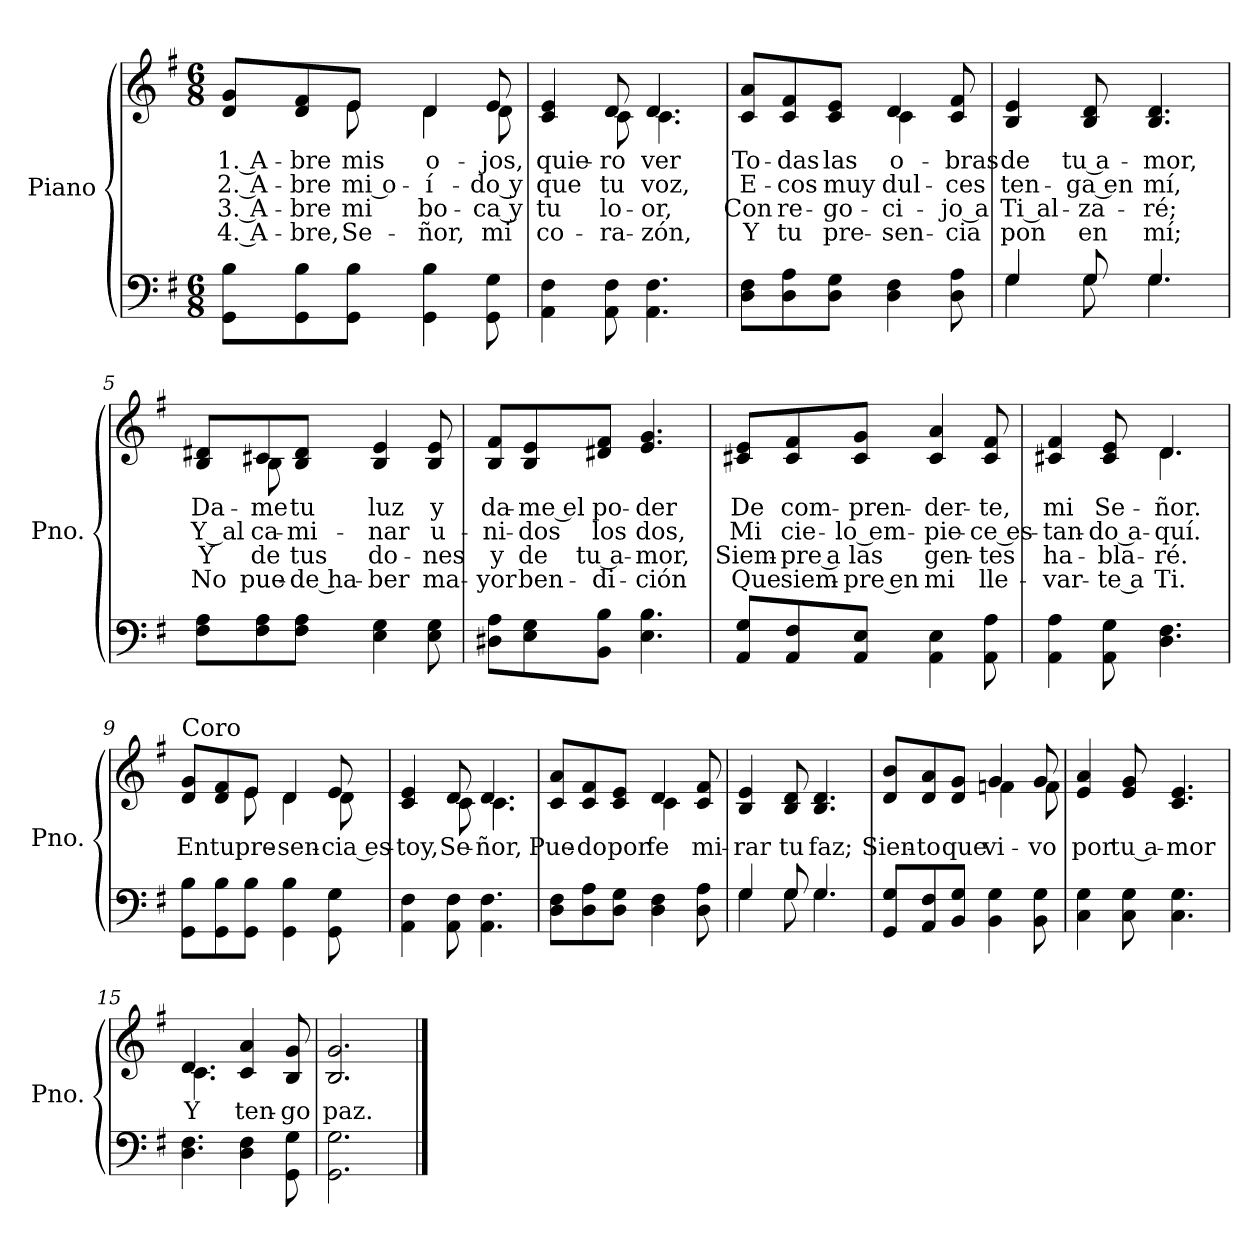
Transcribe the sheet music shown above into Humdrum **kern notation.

**kern	**kern	**text	**text	**text	**text
*part1	*part1	*part1	*part1	*part1	*part1
*staff2	*staff1	*staff1	*staff1	*staff1	*staff1
*I"Piano	*	*	*	*	*
*I'Pno.	*	*	*	*	*
*clefF4	*clefG2	*	*	*	*
*k[f#]	*k[f#]	*	*	*	*
*M6/8	*M6/8	*	*	*	*
=1	=1	=1	=1	=1	=1
!	!	!LO:LY:b	!LO:LY:b	!LO:LY:b	!LO:LY:b
*	*^	*	*	*	*
8GG\ 8B\L	8d/ 8g/L	4ryy	1. A-	2. A-	3. A-	4. A-
!	!	!	!LO:LY:b	!LO:LY:b	!LO:LY:b	!LO:LY:b
8GG\ 8B\	8d/ 8f#/	.	-bre	-bre	-bre	-bre,
!	!	!	!LO:LY:b	!LO:LY:b	!LO:LY:b	!LO:LY:b
8GG\ 8B\J	8e/J	8e\	mis	mi o-	mi	Se-
!	!	!	!LO:LY:b	!LO:LY:b	!LO:LY:b	!LO:LY:b
4GG\ 4B\	4d/	4d\	o-	-í-	bo-	-ñor,
!	!	!	!LO:LY:b	!LO:LY:b	!LO:LY:b	!LO:LY:b
8GG\ 8G\	8e/	8d\	-jos,	-do y	-ca y	mi
=2	=2	=2	=2	=2	=2	=2
!	!	!	!LO:LY:b	!LO:LY:b	!LO:LY:b	!LO:LY:b
4AA\ 4F#\	4c/ 4e/	4ryy	quie-	que	tu	co-
!	!	!	!LO:LY:b	!LO:LY:b	!LO:LY:b	!LO:LY:b
8AA\ 8F#\	8d/	8c\	-ro	tu	lo-	-ra-
!	!	!	!LO:LY:b	!LO:LY:b	!LO:LY:b	!LO:LY:b
4.AA\ 4.F#\	4.d/	4.c\	ver	voz,	-or,	-zón,
=3	=3	=3	=3	=3	=3	=3
!	!	!	!LO:LY:b	!LO:LY:b	!LO:LY:b	!LO:LY:b
8D\ 8F#\L	8c/ 8a/L	4.ryy	To-	E-	Con	Y
!	!	!	!LO:LY:b	!LO:LY:b	!LO:LY:b	!LO:LY:b
8D\ 8A\	8c/ 8f#/	.	-das	-cos	re-	tu
!	!	!	!LO:LY:b	!LO:LY:b	!LO:LY:b	!LO:LY:b
8D\ 8G\J	8c/ 8e/J	.	las	muy	-go-	pre-
!	!	!	!LO:LY:b	!LO:LY:b	!LO:LY:b	!LO:LY:b
4D\ 4F#\	4d/	4c\	o-	dul-	-ci-	-sen-
!	!	!	!LO:LY:b	!LO:LY:b	!LO:LY:b	!LO:LY:b
8D\ 8A\	8c/ 8f#/	8ryy	-bras	-ces	-jo a	-cia
=4	=4	=4	=4	=4	=4	=4
*^	*	*	*	*	*	*
!	!	!	!	!LO:LY:b	!LO:LY:b	!LO:LY:b	!LO:LY:b
*	*	*v	*v	*	*	*	*
4G/	4G\	4B/ 4e/	de	ten-	Ti al-	pon
!	!	!	!LO:LY:b	!LO:LY:b	!LO:LY:b	!LO:LY:b
8G/	8G\	8B/ 8d/	tu a-	-ga en	-za-	en
!	!	!	!LO:LY:b	!LO:LY:b	!LO:LY:b	!LO:LY:b
4.G/	4.G\	4.B/ 4.d/	-mor,	mí,	-ré;	mí;
!!LO:LB:g=z
=5	=5	=5	=5	=5	=5	=5
!	!	!	!LO:LY:b	!LO:LY:b	!LO:LY:b	!LO:LY:b
*v	*v	*^	*	*	*	*
8F#\ 8A\L	8B/ 8d#X/L	8ryy	Da-	Y al	Y	No
!	!	!	!LO:LY:b	!LO:LY:b	!LO:LY:b	!LO:LY:b
8F#\ 8A\	8c#X/	8B\	-me	ca-	de	pue-
!	!	!	!LO:LY:b	!LO:LY:b	!LO:LY:b	!LO:LY:b
8F#\ 8A\J	8B/ 8d#/J	2ryy	tu	-mi-	tus	-de ha-
!	!	!	!LO:LY:b	!LO:LY:b	!LO:LY:b	!LO:LY:b
4E\ 4G\	4B/ 4e/	.	luz	-nar	do-	-ber
!	!	!	!LO:LY:b	!LO:LY:b	!LO:LY:b	!LO:LY:b
8E\ 8G\	8B/ 8e/	.	y	u-	-nes	ma-
*	*v	*v	*	*	*	*
=6	=6	=6	=6	=6	=6
!	!	!LO:LY:b	!LO:LY:b	!LO:LY:b	!LO:LY:b
8D#X\ 8A\L	8B/ 8f#/L	da-	-ni-	y	-yor
!	!	!LO:LY:b	!LO:LY:b	!LO:LY:b	!LO:LY:b
8E\ 8G\	8B/ 8e/	-me el	-dos	de	ben-
!	!	!LO:LY:b	!LO:LY:b	!LO:LY:b	!LO:LY:b
8BB\ 8B\J	8d#X/ 8f#/J	po-	los	tu a-	-di-
!	!	!LO:LY:b	!LO:LY:b	!LO:LY:b	!LO:LY:b
4.E\ 4.B\	4.e/ 4.g/	-der	dos,	-mor,	-ción
=7	=7	=7	=7	=7	=7
!	!	!LO:LY:b	!LO:LY:b	!LO:LY:b	!LO:LY:b
8AA/ 8G/L	8c#X/ 8e/L	De	Mi	Siem-	Que
!	!	!LO:LY:b	!LO:LY:b	!LO:LY:b	!LO:LY:b
8AA/ 8F#/	8c#/ 8f#/	com-	cie-	-pre a	siem-
!	!	!LO:LY:b	!LO:LY:b	!LO:LY:b	!LO:LY:b
8AA/ 8E/J	8c#/ 8g/J	-pren-	-lo em-	las	-pre en
!	!	!LO:LY:b	!LO:LY:b	!LO:LY:b	!LO:LY:b
4AA\ 4E\	4c#/ 4a/	-der-	-pie-	gen-	mi
!	!	!LO:LY:b	!LO:LY:b	!LO:LY:b	!LO:LY:b
8AA\ 8A\	8c#/ 8f#/	-te,	-ce es-	-tes	lle-
=8	=8	=8	=8	=8	=8
!	!	!LO:LY:b	!LO:LY:b	!LO:LY:b	!LO:LY:b
*	*^	*	*	*	*
4AA\ 4A\	4c#X/ 4f#/	4.ryy	mi	-tan-	ha-	-var-
!	!	!	!LO:LY:b	!LO:LY:b	!LO:LY:b	!LO:LY:b
8AA\ 8G\	8c#/ 8e/	.	Se-	-do a-	-bla-	-te a
!	!	!	!LO:LY:b	!LO:LY:b	!LO:LY:b	!LO:LY:b
4.D\ 4.F#\	4.d/	4.d\	-ñor.	-quí.	-ré.	Ti.
!!LO:LB:g=z	!!
=9	=9	=9	=9	=9	=9	=9
!	!LO:TX:t=Coro	!	!	!	!	!
!	!	!	!LO:LY:b	!	!	!
8GG\ 8B\L	8d/ 8g/L	4ryy	En	.	.	.
!	!	!	!LO:LY:b	!	!	!
8GG\ 8B\	8d/ 8f#/	.	tu	.	.	.
!	!	!	!LO:LY:b	!	!	!
8GG\ 8B\J	8e/J	8e\	pre-	.	.	.
!	!	!	!LO:LY:b	!	!	!
4GG\ 4B\	4d/	4d\	-sen-	.	.	.
!	!	!	!LO:LY:b	!	!	!
8GG\ 8G\	8e/	8d\	-cia es-	.	.	.
=10	=10	=10	=10	=10	=10	=10
!	!	!	!LO:LY:b	!	!	!
4AA\ 4F#\	4c/ 4e/	4ryy	-toy,	.	.	.
!	!	!	!LO:LY:b	!	!	!
8AA\ 8F#\	8d/	8c\	Se-	.	.	.
!	!	!	!LO:LY:b	!	!	!
4.AA\ 4.F#\	4.d/	4.c\	-ñor,	.	.	.
=11	=11	=11	=11	=11	=11	=11
!	!	!	!LO:LY:b	!	!	!
8D\ 8F#\L	8c/ 8a/L	4.ryy	Pue-	.	.	.
!	!	!	!LO:LY:b	!	!	!
8D\ 8A\	8c/ 8f#/	.	-do	.	.	.
!	!	!	!LO:LY:b	!	!	!
8D\ 8G\J	8c/ 8e/J	.	por	.	.	.
!	!	!	!LO:LY:b	!	!	!
4D\ 4F#\	4d/	4c\	fe	.	.	.
!	!	!	!LO:LY:b	!	!	!
8D\ 8A\	8c/ 8f#/	8ryy	mi-	.	.	.
=12	=12	=12	=12	=12	=12	=12
*^	*	*	*	*	*	*
!	!	!	!	!LO:LY:b	!	!	!
*	*	*v	*v	*	*	*	*
4G/	4G\	4B/ 4e/	-rar	.	.	.
!	!	!	!LO:LY:b	!	!	!
8G/	8G\	8B/ 8d/	tu	.	.	.
!	!	!	!LO:LY:b	!	!	!
4.G/	4.G\	4.B/ 4.d/	faz;	.	.	.
!!LO:LB:g=z
=13	=13	=13	=13	=13	=13	=13
!	!	!	!LO:LY:b	!	!	!
*v	*v	*^	*	*	*	*
8GG/ 8G/L	8d/ 8b/L	4.ryy	Sien-	.	.	.
!	!	!	!LO:LY:b	!	!	!
8AA/ 8F#/	8d/ 8a/	.	-to	.	.	.
!	!	!	!LO:LY:b	!	!	!
8BB/ 8G/J	8d/ 8g/J	.	que	.	.	.
!	!	!	!LO:LY:b	!	!	!
4BB\ 4G\	4g/	4fn\	vi-	.	.	.
!	!	!	!LO:LY:b	!	!	!
8BB\ 8G\	8g/	8f\	-vo	.	.	.
=14	=14	=14	=14	=14	=14	=14
!	!	!	!LO:LY:b	!	!	!
*	*v	*v	*	*	*	*
4C\ 4G\	4e/ 4a/	por	.	.	.
!	!	!LO:LY:b	!	!	!
8C\ 8G\	8e/ 8g/	tu a-	.	.	.
!	!	!LO:LY:b	!	!	!
4.C\ 4.G\	4.c/ 4.e/	-mor	.	.	.
=15	=15	=15	=15	=15	=15
!	!	!LO:LY:b	!	!	!
*	*^	*	*	*	*
4.D\ 4.F#\	4.d/	4.c\	Y	.	.	.
!	!	!	!LO:LY:b	!	!	!
4D\ 4F#\	4c/ 4a/	4.ryy	ten-	.	.	.
!	!	!	!LO:LY:b	!	!	!
8GG\ 8G\	8B/ 8g/	.	-go	.	.	.
*	*v	*v	*	*	*	*
=16	=16	=16	=16	=16	=16
!	!	!LO:LY:b	!	!	!
2.GG\ 2.G\	2.B/ 2.g/	paz.	.	.	.
==	==	==	==	==	==
*-	*-	*-	*-	*-	*-
